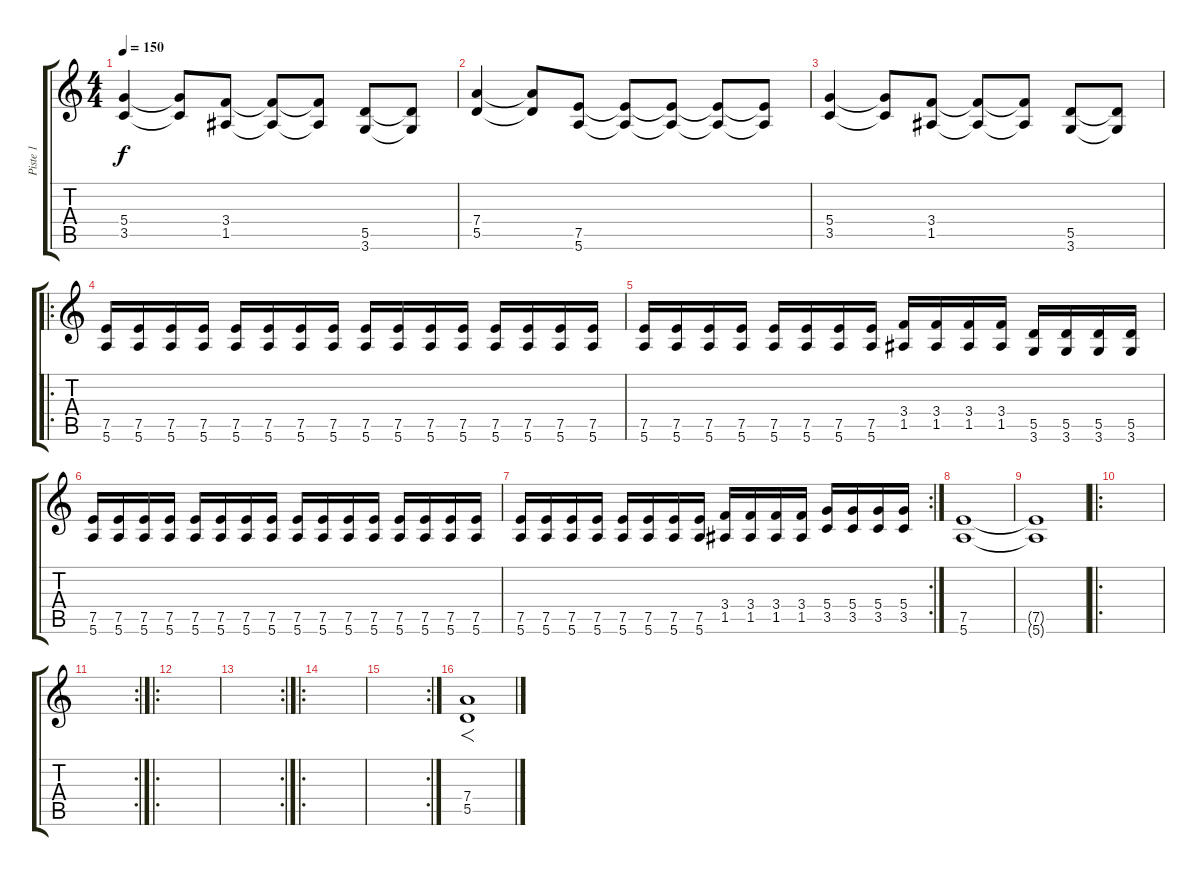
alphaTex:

\track ("Piste 1" "Piste 1") {instrument distortionguitar}
\staff {score tabs}
\tuning (E4 B3 G3 D3 A2 E2) {hide}
\ts (4 4)
\tempo 150
\clef g2
\ks c
(5.4 3.5).4{dy f} (5.4{t} 3.5{t}).8 (3.4 1.5).8 (3.4{t} 1.5{t}).8 (3.4{t} 1.5{t}).8 (5.5 3.6).8 (5.5{t} 3.6{t}).8 |
(7.4 5.5).4 (7.4{t} 5.5{t}).8 (7.5 5.6).8 (7.5{t} 5.6{t}).8 (7.5{t} 5.6{t}).8 (7.5{t} 5.6{t}).8 (7.5{t} 5.6{t}).8 |
(5.4 3.5).4 (5.4{t} 3.5{t}).8 (3.4 1.5).8 (3.4{t} 1.5{t}).8 (3.4{t} 1.5{t}).8 (5.5 3.6).8 (5.5{t} 3.6{t}).8 |
\ro
(7.5 5.6).16 (7.5 5.6).16 (7.5 5.6).16 (7.5 5.6).16 (7.5 5.6).16 (7.5 5.6).16 (7.5 5.6).16 (7.5 5.6).16 (7.5 5.6).16 (7.5 5.6).16 (7.5 5.6).16 (7.5 5.6).16 (7.5 5.6).16 (7.5 5.6).16 (7.5 5.6).16 (7.5 5.6).16 |
(7.5 5.6).16 (7.5 5.6).16 (7.5 5.6).16 (7.5 5.6).16 (7.5 5.6).16 (7.5 5.6).16 (7.5 5.6).16 (7.5 5.6).16 (3.4 1.5).16 (3.4 1.5).16 (3.4 1.5).16 (3.4 1.5).16 (5.5 3.6).16 (5.5 3.6).16 (5.5 3.6).16 (5.5 3.6).16 |
(7.5 5.6).16 (7.5 5.6).16 (7.5 5.6).16 (7.5 5.6).16 (7.5 5.6).16 (7.5 5.6).16 (7.5 5.6).16 (7.5 5.6).16 (7.5 5.6).16 (7.5 5.6).16 (7.5 5.6).16 (7.5 5.6).16 (7.5 5.6).16 (7.5 5.6).16 (7.5 5.6).16 (7.5 5.6).16 |
\rc 2
(7.5 5.6).16 (7.5 5.6).16 (7.5 5.6).16 (7.5 5.6).16 (7.5 5.6).16 (7.5 5.6).16 (7.5 5.6).16 (7.5 5.6).16 (3.4 1.5).16 (3.4 1.5).16 (3.4 1.5).16 (3.4 1.5).16 (5.4 3.5).16 (5.4 3.5).16 (5.4 3.5).16 (5.4 3.5).16 |
(7.5 5.6).1 |
(7.5{t} 5.6{t}).1 |
\ro
|
\rc 2
|
\ro
|
\rc 2
|
\ro
|
\rc 2
|
(7.4 5.5).1{f}
